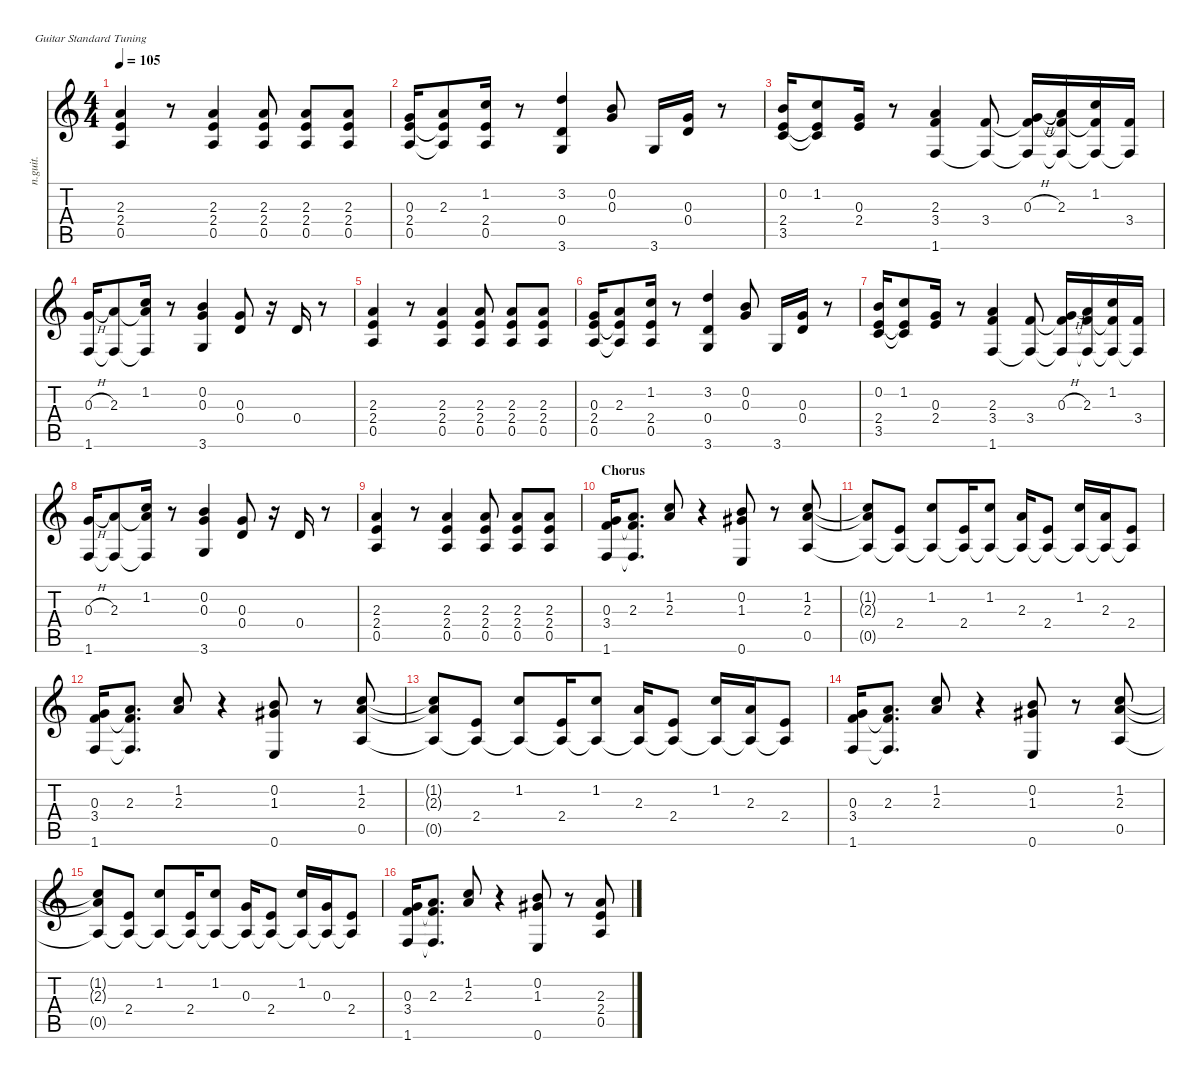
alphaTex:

\defaultSystemsLayout 4
\hideDynamics
\bracketExtendMode nobrackets
\otherSystemsTrackNameOrientation horizontal
\track ("Acoustic Gtr" "n.guit.") {solo instrument acousticguitarnylon}
\staff {score tabs}
\tuning (E4 B3 G3 D3 A2 E2)
\ts (4 4)
\tempo 105
\clef g2
\ks c
(2.3 0.5 2.4).4{dy f beam Up} r.8{beam Up} (2.3 2.4 0.5).4{beam Up} (2.3 0.5 2.4).8{beam Up} (2.3 0.5 2.4).8{beam Up} (2.3 0.5 2.4).8{beam Up} |
(0.3 0.5 2.4).16{beam Up} (2.3 2.4{t} 0.5{t}).8{beam Up} (1.2 0.5 2.4).16{beam Up} r.8{beam Up} (3.2 3.6 0.4).4{beam Up} (0.2 0.3).8{beam Up} 3.6.16{beam Up} (0.3 0.4).16{beam Up} r.8{beam Up} |
(0.2 3.5 2.4).16{beam Up} (1.2 2.4{t} 3.5{t}).8{beam Up} (2.4 0.3).16{beam Up} r.8{beam Up} (3.4 2.3 1.6).4{beam Up} (3.4 1.6{t}).8{beam Up} (0.3{h} 1.6{t} 3.4{t}).16{beam Up} (2.3 1.6{t} 3.4{t}).16{beam Up} (1.2 1.6{t} 3.4{t}).16{beam Up} (1.6{t} 3.4).16{beam Up} |
(0.3{h} 1.6).16{beam Up} (1.6{t} 2.3).8{beam Up} (1.2 2.3{t} 1.6{t}).16{beam Up} r.8{beam Up} (3.6 0.2 0.3).4{beam Up} (0.3 0.4).8{beam Up} r.16{beam Up} 0.4.16{beam Up} r.8{beam Up} |
(2.3 0.5 2.4).4{beam Up} r.8{beam Up} (2.3 2.4 0.5).4{beam Up} (2.3 0.5 2.4).8{beam Up} (2.3 0.5 2.4).8{beam Up} (2.3 0.5 2.4).8{beam Up} |
(0.3 0.5 2.4).16{beam Up} (2.3 2.4{t} 0.5{t}).8{beam Up} (1.2 0.5 2.4).16{beam Up} r.8{beam Up} (3.2 3.6 0.4).4{beam Up} (0.2 0.3).8{beam Up} 3.6.16{beam Up} (0.3 0.4).16{beam Up} r.8{beam Up} |
(0.2 3.5 2.4).16{beam Up} (1.2 2.4{t} 3.5{t}).8{beam Up} (2.4 0.3).16{beam Up} r.8{beam Up} (3.4 2.3 1.6).4{beam Up} (3.4 1.6{t}).8{beam Up} (0.3{h} 1.6{t} 3.4{t}).16{beam Up} (2.3 1.6{t} 3.4{t}).16{beam Up} (1.2 1.6{t} 3.4{t}).16{beam Up} (1.6{t} 3.4).16{beam Up} |
(0.3{h} 1.6).16{beam Up} (1.6{t} 2.3).8{beam Up} (1.2 2.3{t} 1.6{t}).16{beam Up} r.8{beam Up} (3.6 0.2 0.3).4{beam Up} (0.3 0.4).8{beam Up} r.16{beam Up} 0.4.16{beam Up} r.8{beam Up} |
(2.3 0.5 2.4).4{beam Up} r.8{beam Up} (2.3 2.4 0.5).4{beam Up} (2.3 0.5 2.4).8{beam Up} (2.3 0.5 2.4).8{beam Up} (2.3 0.5 2.4).8{beam Up} |
\section ("" "Chorus")
(3.4 1.6 0.3).16{beam Up} (2.3 3.4{t} 1.6{t}).8{d beam Up} (1.2 2.3).8{beam Up} r.4{beam Up} (0.2 1.3{acc #} 0.6).8{beam Up} r.8{beam Up} (1.2 2.3 0.5).8{beam Up} |
(1.2{t} 2.3{t} 0.5{t}).8{beam Up} (2.4 0.5{t}).8{beam Up} (1.2 0.5{t}).8{beam Up} (2.4 0.5{t}).16{beam Up} (1.2 0.5{t}).8{beam Up} (2.3 0.5{t}).16{beam Up} (2.4 0.5{t}).8{beam Up} (1.2 0.5{t}).16{beam Up} (2.3 0.5{t}).16{beam Up} (2.4 0.5{t}).8{beam Up} |
(3.4 1.6 0.3).16{beam Up} (2.3 3.4{t} 1.6{t}).8{d beam Up} (1.2 2.3).8{beam Up} r.4{beam Up} (0.2 1.3{acc #} 0.6).8{beam Up} r.8{beam Up} (1.2 2.3 0.5).8{beam Up} |
(1.2{t} 2.3{t} 0.5{t}).8{beam Up} (2.4 0.5{t}).8{beam Up} (1.2 0.5{t}).8{beam Up} (2.4 0.5{t}).16{beam Up} (1.2 0.5{t}).8{beam Up} (2.3 0.5{t}).16{beam Up} (2.4 0.5{t}).8{beam Up} (1.2 0.5{t}).16{beam Up} (2.3 0.5{t}).16{beam Up} (2.4 0.5{t}).8{beam Up} |
(3.4 1.6 0.3).16{beam Up} (2.3 3.4{t} 1.6{t}).8{d beam Up} (1.2 2.3).8{beam Up} r.4{beam Up} (0.2 1.3{acc #} 0.6).8{beam Up} r.8{beam Up} (1.2 2.3 0.5).8{beam Up} |
(1.2{t} 2.3{t} 0.5{t}).8{beam Up} (2.4 0.5{t}).8{beam Up} (1.2 0.5{t}).8{beam Up} (2.4 0.5{t}).16{beam Up} (1.2 0.5{t}).8{beam Up} (0.3 0.5{t}).16{beam Up} (2.4 0.5{t}).8{beam Up} (1.2 0.5{t}).16{beam Up} (0.3 0.5{t}).16{beam Up} (2.4 0.5{t}).8{beam Up} |
(3.4 1.6 0.3).16{beam Up} (2.3 3.4{t} 1.6{t}).8{d beam Up} (1.2 2.3).8{beam Up} r.4{beam Up} (0.2 1.3{acc #} 0.6).8{beam Up} r.8{beam Up} (2.3 0.5 2.4).8{beam Up}
